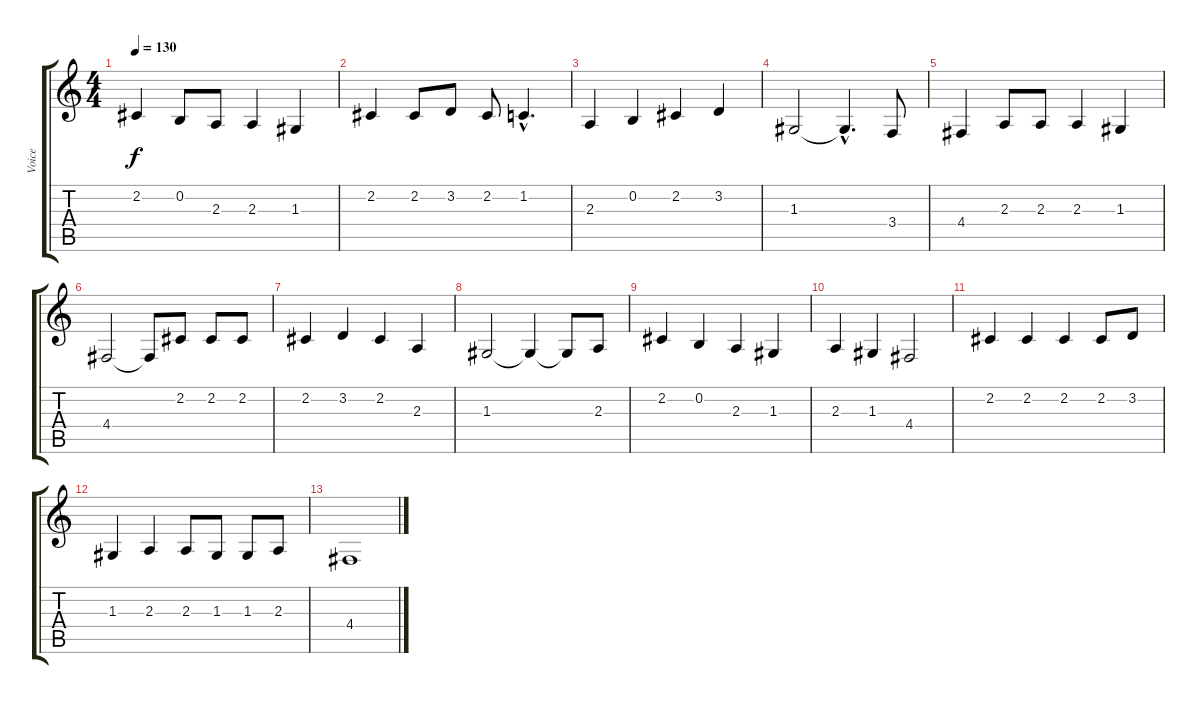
\track ("Voice" "Voice") {instrument choiraahs}
\staff {score tabs}
\tuning (E4 B3 G3 D3 A2 D2) {hide}
\ts (4 4)
\tempo 130
\clef g2
\ks c
2.2.4{dy f} 0.2.8 2.3.8 2.3.4 1.3.4 |
2.2.4 2.2.8 3.2.8 2.2.8 1.2{hac}.4{d} |
2.3.4 0.2.4 2.2.4 3.2.4 |
1.3.2 1.3{hac t}.4{d} 3.4.8 |
4.4.4 2.3.8 2.3.8 2.3.4 1.3.4 |
4.4.2 4.4{t}.8 2.2.8 2.2.8 2.2.8 |
2.2.4 3.2.4 2.2.4 2.3.4 |
1.3.2 1.3{t}.4 1.3{t}.8 2.3.8 |
2.2.4 0.2.4 2.3.4 1.3.4 |
2.3.4 1.3.4 4.4.2 |
2.2.4 2.2.4 2.2.4 2.2.8 3.2.8 |
1.3.4 2.3.4 2.3.8 1.3.8 1.3.8 2.3.8 |
4.4.1
